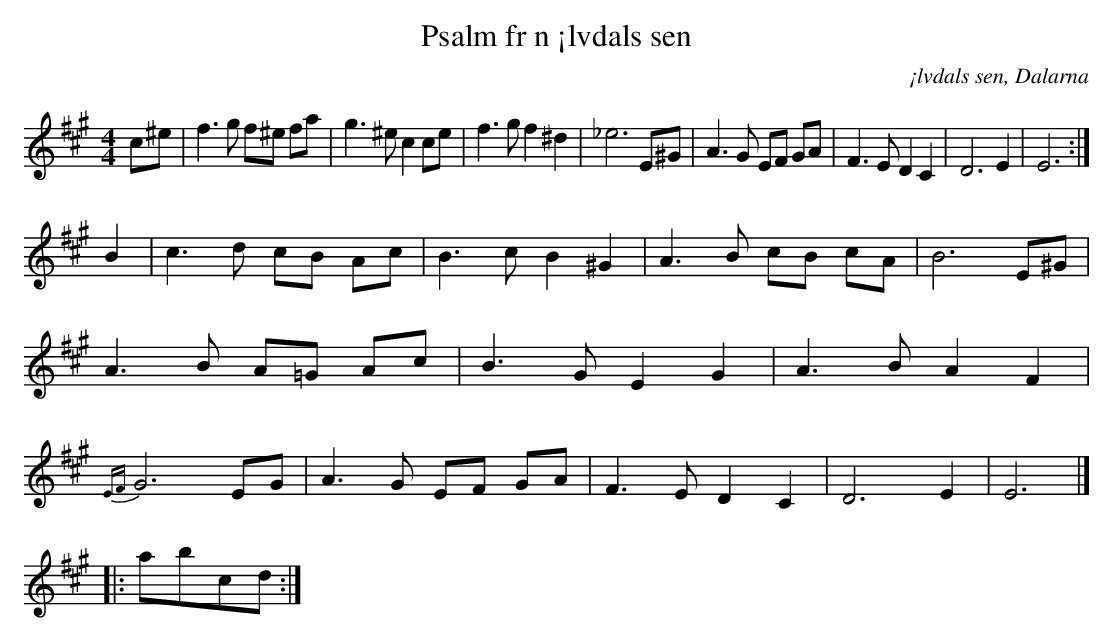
X:1
T:Psalm fr n ¡lvdals sen
O:¡lvdals sen, Dalarna
M:4/4
L:1/8
K:A
c^e | f3g f^e fa | g3 ^e c2ce | f3g f2^d2 | _e6E^G | A3G EF GA | F3ED2C2 | D6E2 | E6 :|]
B2 | c3d cB Ac | B3cB2^G2 | A3B cB cA | B6E^G | A3B A=G Ac| B3G E2G2| A3BA2 F2| {EF}G6EG| A3G EF GA | F3ED2C2 | D6E2 | E6 |]
|: abcd :|
